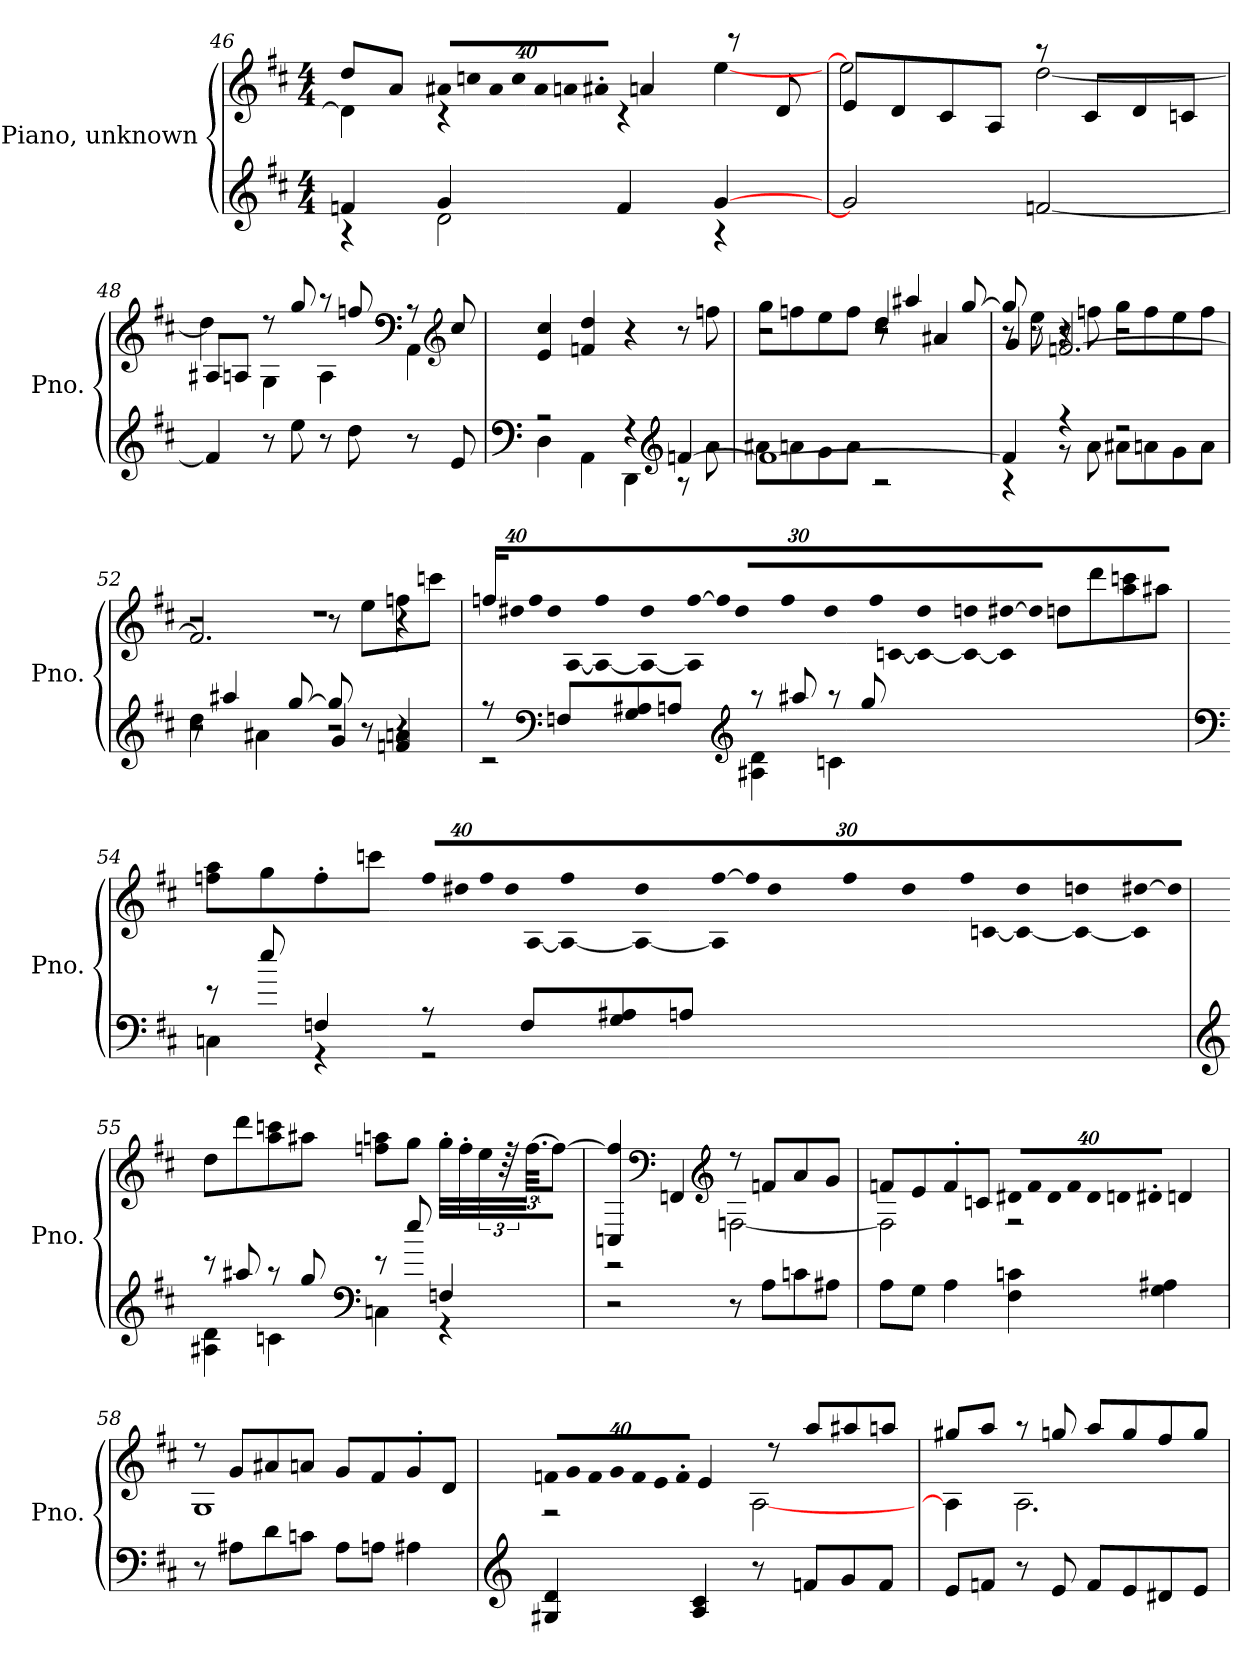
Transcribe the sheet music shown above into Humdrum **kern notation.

**kern	**kern
*part1	*part1
*staff2	*staff1
*I"Piano, unknown	*
*I'Pno.	*
!!LO:LB:g=z
*clefG2	*clefG2
*k[f#c#]	*k[f#c#]
*M4/4	*M4/4
=46	=46
*^	*^
4fn/	4r	8dd/L	4d\]
.	.	8a/J	.
*	*	*Xbrackettup	*
!	!	!LO:N:vis=32	!
4g/	2d\	640%23a#X/LLL	4r
!	!	!LO:N:vis=32	!
.	.	640%23ccn/	.
!	!	!LO:N:vis=32	!
.	.	640%23a#/	.
!	!	!LO:N:vis=32	!
.	.	640%23cc/	.
!	!	!LO:N:vis=32	!
.	.	640%23a#/	.
!	!	!LO:N:vis=32	!
.	.	640%23an/	.
!	!	!LO:N:vis=32	!
.	.	640%23a#X'/JJJ	.
4f/	.	.	4r
.	.	4an/	.
[4g/	4r	.	[4ee\
.	.	8r	.
.	.	8d/	.
640ryy	640ryy	.	640ryy
*v	*v	*	*
=47	=47	=47
2g/]	8e/L	2ee\]
.	8d/	.
.	8c#/	.
.	8A/J	.
[2fn/	8r	[2dd\
.	8c#/L	.
.	8d/	.
.	8cn/J	.
=48	=48	=48
4f/]	8A#X/L	4dd\]
.	8An/J	.
8r	8r	4G\
8ee\	8gg/	.
8r	8r	4A\
8dd\	8ffn/	.
*	*clefF4	*
8r	8r	4AA\
*	*clefG2	*
8e/	8cc#/	.
*	*v	*v
!!LO:LB:g=z
=49	=49
*clefF4	*
*^	*
2r	4D\	4e/ 4cc#/
.	4AA\	4fn/ 4dd/
4r	4DD\	4r
*clefG2	*	*
[4fn/	8r	8r
.	8a\	8ffn\
=50	=50	=50
*	*	*^
*	*	*	*^
1f_	8a#X\L	2r	8gg\L	2r
.	8an\	.	8ffn\	.
.	8g\	.	8ee\	.
.	8a\J	.	8ff\J	.
.	2r	8r	2r	4dd/
.	.	4aa#X/	.	.
.	.	.	.	4a#X/
.	.	[8gg/	.	.
=51	=51	=51	=51	=51
4f/]	4r	8gg/]	8r	4g/
.	.	8r	8ee\	.
4r	8r	4r	8r	[2.fn/
.	8a\	.	8ffn\	.
2r	8a#X\L	2r	8gg\L	.
.	8an\	.	8ff\	.
.	8g\	.	8ee\	.
.	8a\J	.	8ff\J	.
!!LO:PB:g=z	!!	!!
=52	=52	=52	=52	=52
*	*^	*	*	*
8r	4dd\	2r	1r	2r	2.f/]
4aa#X/	.	.	.	.	.
.	4a#X\	.	.	.	.
[8gg/	.	.	.	.	.
8gg/]	2r	4g/	.	8r	.
8r	.	.	.	8ee\L	.
4r	.	4fn/ 4an/	.	8ffn'\	4r
.	.	.	.	8cccn\J	.
*	*v	*v	*	*	*
*	*	*	*v	*v
!!LO:LB:g=z
=53	=53	=53	=53
!	!	!LO:N:vis=32	!
*	*	*v	*v
8r	2r	640%23ffn/LLL
!	!	!LO:N:vis=32
.	.	640%23dd#X/
!	!	!LO:N:vis=32
.	.	640%23ff/
!	!	!LO:N:vis=64
.	.	960%17dd#/L
*clefF4	*	*
8Fn/L	.	.
!	!	!LO:N:vis=64
.	.	[960%17A/J
!	!	!LO:N:vis=32
.	.	640%23A/_ 640%23ff/
!	!	!LO:N:vis=32
.	.	640%23A/_ 640%23dd#/
!	!	!LO:N:vis=64
.	.	960%17A/] [960%17ff/L
!	!	!LO:N:vis=64
.	.	960%17ff/JJJJ]
8G/ 8A#X/	.	.
!	!	!LO:N:vis=32
.	.	640%23dd#/LLL
!	!	!LO:N:vis=32
.	.	640%23ff/
!	!	!LO:N:vis=32
.	.	640%23dd#/
!	!	!LO:N:vis=64
.	.	960%17ff/L
8An/J	.	.
!	!	!LO:N:vis=64
.	.	[960%17cn/J
!	!	!LO:N:vis=32
.	.	640%23c/_ 640%23dd#/
!	!	!LO:N:vis=32
.	.	640%23c/_ 640%23ddn/
!	!	!LO:N:vis=64
.	.	960%17c/] [960%17dd#X/L
!	!	!LO:N:vis=64
.	.	960%17dd#/JJJJ]
*clefG2	*	*
8r	4A#X\ 4d\	.
.	.	8ddn\L
8aa#X/	.	.
.	.	8ddd\
8r	4cn\	.
.	.	8aa\ 8cccn\
8gg/	.	.
.	.	8aa#X\J
960ryy	960ryy	.
!!LO:LB:g=z
=54	=54	=54
*clefF4	*	*
8r	4Cn\	8ffn\ 8aa\L
8ee/	.	8gg\
4Fn/	4r	8ff'\
.	.	8cccn\J
!	!	!LO:N:vis=32
8r	2r	640%23ff/LLL
!	!	!LO:N:vis=32
.	.	640%23dd#X/
!	!	!LO:N:vis=32
.	.	640%23ff/
!	!	!LO:N:vis=64
.	.	960%17dd#/L
8F/L	.	.
!	!	!LO:N:vis=64
.	.	[960%17A/J
!	!	!LO:N:vis=32
.	.	640%23A/_ 640%23ff/
!	!	!LO:N:vis=32
.	.	640%23A/_ 640%23dd#/
!	!	!LO:N:vis=64
.	.	960%17A/] [960%17ff/L
!	!	!LO:N:vis=64
.	.	960%17ff/JJJJ]
8G/ 8A#X/	.	.
!	!	!LO:N:vis=32
.	.	640%23dd#/LLL
!	!	!LO:N:vis=32
.	.	640%23ff/
!	!	!LO:N:vis=32
.	.	640%23dd#/
!	!	!LO:N:vis=64
.	.	960%17ff/L
8An/J	.	.
!	!	!LO:N:vis=64
.	.	[960%17cn/J
!	!	!LO:N:vis=32
.	.	640%23c/_ 640%23dd#/
!	!	!LO:N:vis=32
.	.	640%23c/_ 640%23ddn/
!	!	!LO:N:vis=64
.	.	960%17c/] [960%17dd#X/L
!	!	!LO:N:vis=64
.	.	960%17dd#/JJJJ]
960ryy	960ryy	.
!!LO:LB:g=z
=55	=55	=55
*clefG2	*	*
8r	4A#X\ 4d\	8dd\L
8aa#X/	.	8ddd\
8r	4cn\	8aa\ 8cccn\
8gg/	.	8aa#X\J
*clefF4	*	*
8r	4Cn\	8ffn\ 8aan\L
8ee/	.	8gg\J
4Fn/	4r	32gg'\LLL
.	.	32ff'\
*	*	*brackettup
.	.	48ee\JJJ
.	.	96r
.	.	[48.ff\KKL
.	.	8ff\J_
*v	*v	*
=56	=56
*	*^
2r	4Cn/ 4ff/]	2r
*	*clefF4	*
.	4FFn/	.
*	*clefG2	*
8r	8r	[2Fn\
8A\L	8fn/L	.
8cn\	8a/	.
8A#X\J	8g/J	.
!!LO:LB:g=z	!!
=57	=57	=57
8A\L	8fn/L	2F\]
8G\J	8e/	.
4A\	8f'/	.
.	8cn/J	.
*	*Xbrackettup	*
!	!LO:N:vis=32	!
4F#\ 4cn\	640%23d#X/LLL	2r
!	!LO:N:vis=32	!
.	640%23f/	.
!	!LO:N:vis=32	!
.	640%23d#/	.
!	!LO:N:vis=32	!
.	640%23f/	.
!	!LO:N:vis=32	!
.	640%23d#/	.
!	!LO:N:vis=32	!
.	640%23dn/	.
!	!LO:N:vis=32	!
.	640%23d#X'/JJJ	.
4G\ 4A#X\	.	.
.	4dn/	.
640ryy	.	640ryy
=58	=58	=58
8r	8r	1G
8A#X\L	8g/L	.
8d\	8a#X/	.
8cn\J	8an/J	.
8A#\L	8g/L	.
8An\J	8f#/	.
4A#X\	8g'/	.
.	8d/J	.
!!LO:LB:g=z	!!
=59	=59	=59
*clefG2	*	*
!	!LO:N:vis=32	!
4G#X/ 4d/	640%23fn/LLL	2r
!	!LO:N:vis=32	!
.	640%23g/	.
!	!LO:N:vis=32	!
.	640%23f/	.
!	!LO:N:vis=32	!
.	640%23g/	.
!	!LO:N:vis=32	!
.	640%23f/	.
!	!LO:N:vis=32	!
.	640%23e/	.
!	!LO:N:vis=32	!
.	640%23f'/JJJ	.
4A/ 4c#/	.	.
.	4e/	.
8r	.	[2A\
.	8r	.
8fn/L	.	.
.	8aa/L	.
8g/	.	.
.	8aa#X/	.
8f/J	.	.
.	8aan/J	.
640ryy	.	640ryy
=60	=60	=60
8e/L	8gg#X/L	4A\]
8fn/J	8aa/J	.
8r	8r	2.A\
8e/	8ggn/	.
8f/L	8aa/L	.
8e/	8gg/	.
8d#X/	8ff#/	.
8e/J	8gg/J	.
*	*v	*v
=	=
*-	*-
